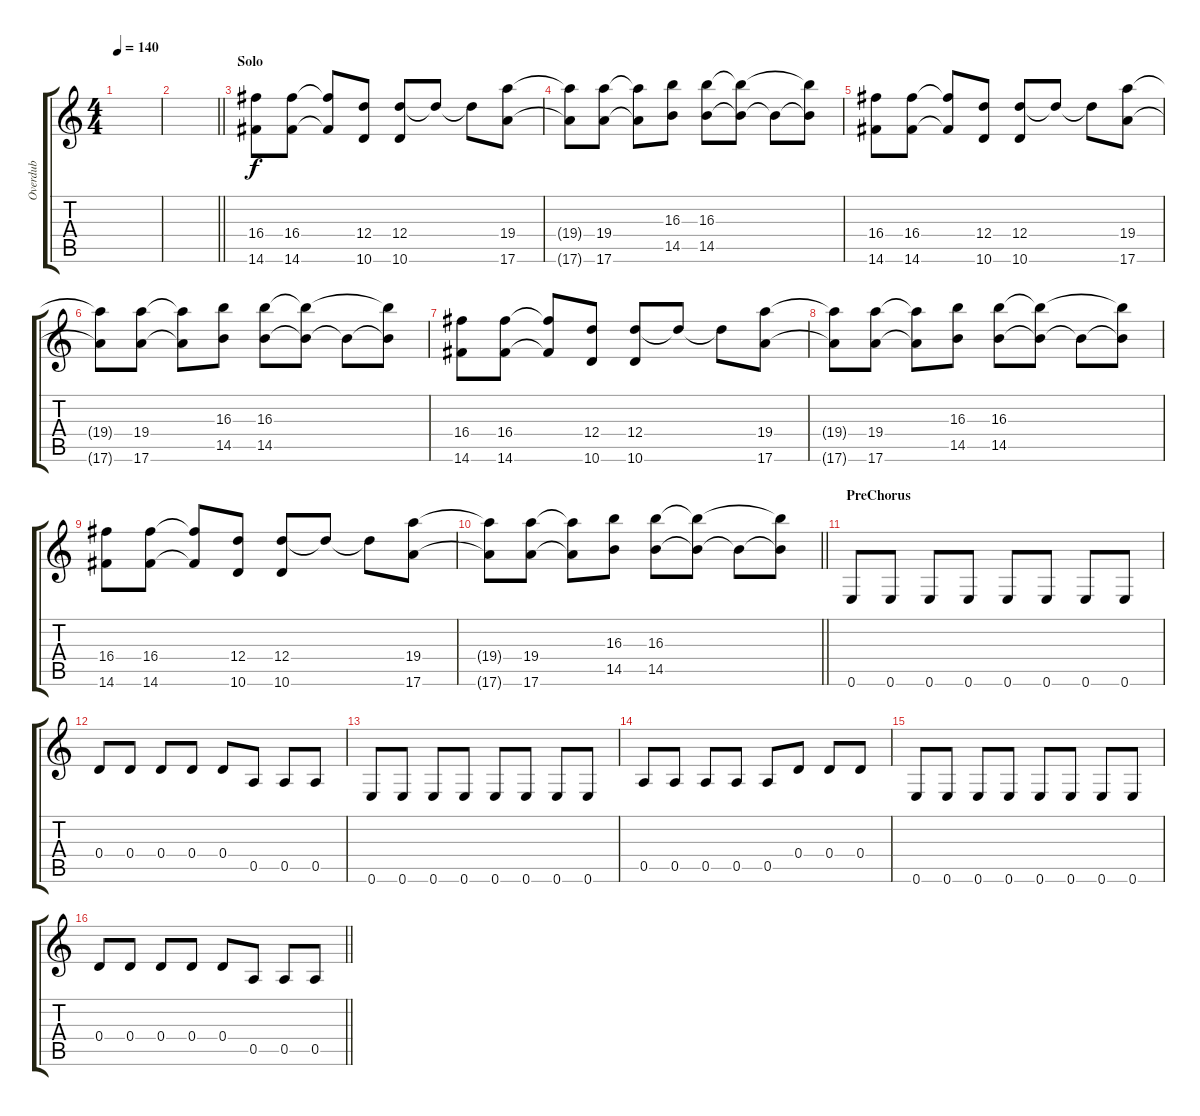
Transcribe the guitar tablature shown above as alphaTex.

\track ("Overdub" "Overdub") {mute instrument overdrivenguitar}
\staff {score tabs}
\tuning (E4 B3 G3 D3 A2 E2) {hide}
\ts (4 4)
\tempo 140
\clef g2
\ks c
|
\barLineRight lightlight
|
\section ("" "Solo")
(16.4 14.6).8 (16.4 14.6).8 (16.4{t} 14.6{t}).8 (12.4 10.6).8 (12.4 10.6).8 12.4{t}.8 12.4{t}.8 (19.4 17.6).8 |
(19.4{t} 17.6{t}).8 (19.4 17.6).8 (19.4{t} 17.6{t}).8 (16.3 14.5).8 (16.3 14.5).8 (16.3{t} 14.5{t}).8 14.5{t}.8 (16.3{t} 14.5{t}).8 |
(16.4 14.6).8 (16.4 14.6).8 (16.4{t} 14.6{t}).8 (12.4 10.6).8 (12.4 10.6).8 12.4{t}.8 12.4{t}.8 (19.4 17.6).8 |
(19.4{t} 17.6{t}).8 (19.4 17.6).8 (19.4{t} 17.6{t}).8 (16.3 14.5).8 (16.3 14.5).8 (16.3{t} 14.5{t}).8 14.5{t}.8 (16.3{t} 14.5{t}).8 |
(16.4 14.6).8 (16.4 14.6).8 (16.4{t} 14.6{t}).8 (12.4 10.6).8 (12.4 10.6).8 12.4{t}.8 12.4{t}.8 (19.4 17.6).8 |
(19.4{t} 17.6{t}).8 (19.4 17.6).8 (19.4{t} 17.6{t}).8 (16.3 14.5).8 (16.3 14.5).8 (16.3{t} 14.5{t}).8 14.5{t}.8 (16.3{t} 14.5{t}).8 |
(16.4 14.6).8 (16.4 14.6).8 (16.4{t} 14.6{t}).8 (12.4 10.6).8 (12.4 10.6).8 12.4{t}.8 12.4{t}.8 (19.4 17.6).8 |
\barLineRight lightlight
(19.4{t} 17.6{t}).8 (19.4 17.6).8 (19.4{t} 17.6{t}).8 (16.3 14.5).8 (16.3 14.5).8 (16.3{t} 14.5{t}).8 14.5{t}.8 (16.3{t} 14.5{t}).8 |
\section ("" "PreChorus")
0.6.8 0.6.8 0.6.8 0.6.8 0.6.8 0.6.8 0.6.8 0.6.8 |
0.4.8 0.4.8 0.4.8 0.4.8 0.4.8 0.5.8 0.5.8 0.5.8 |
0.6.8 0.6.8 0.6.8 0.6.8 0.6.8 0.6.8 0.6.8 0.6.8 |
0.5.8 0.5.8 0.5.8 0.5.8 0.5.8 0.4.8 0.4.8 0.4.8 |
0.6.8 0.6.8 0.6.8 0.6.8 0.6.8 0.6.8 0.6.8 0.6.8 |
\barLineRight lightlight
0.4.8 0.4.8 0.4.8 0.4.8 0.4.8 0.5.8 0.5.8 0.5.8
